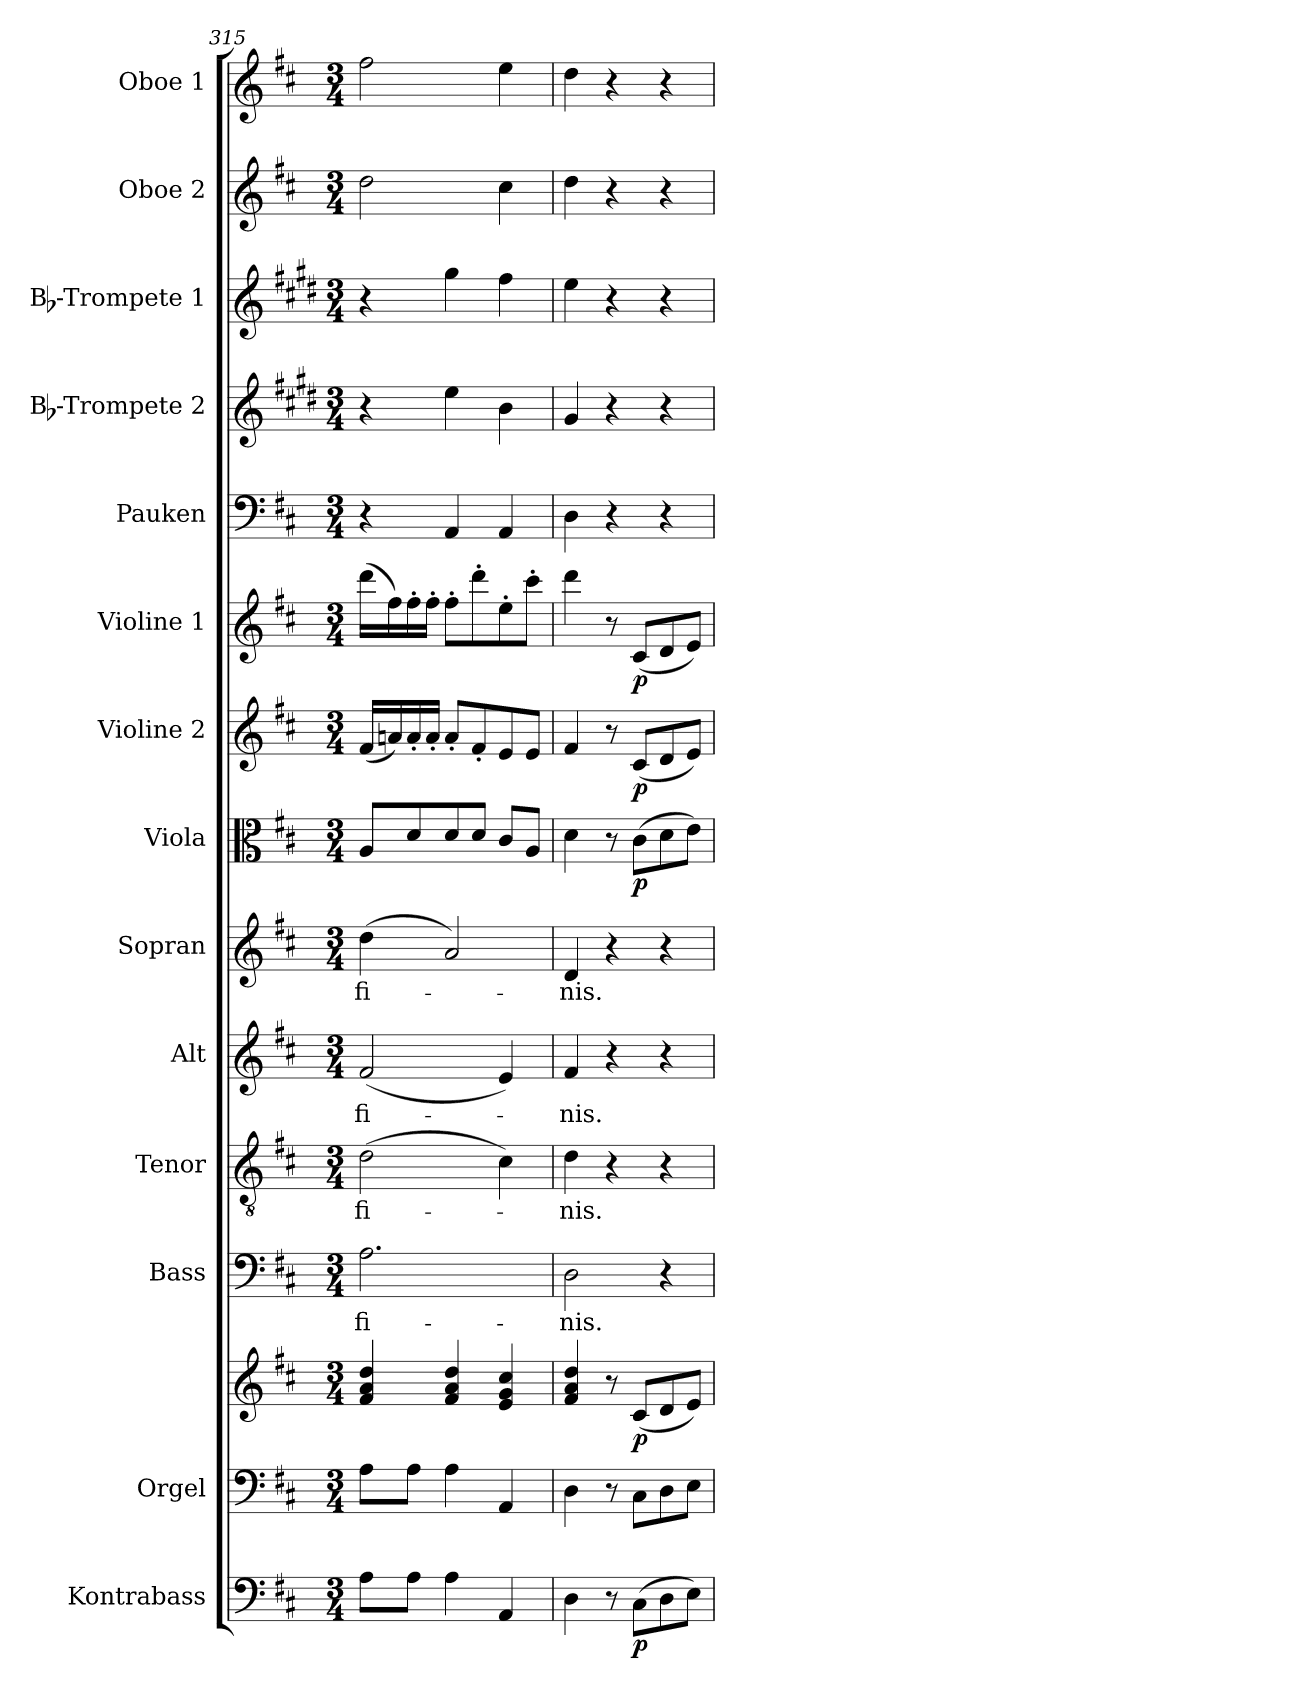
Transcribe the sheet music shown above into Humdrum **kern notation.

**kern	**dynam	**kern	**kern	**dynam	**kern	**text	**kern	**text	**kern	**text	**kern	**text	**kern	**dynam	**kern	**dynam	**kern	**dynam	**kern	**kern	**kern	**kern	**kern
*part14	*part14	*part13	*part13	*part13	*part12	*part12	*part11	*part11	*part10	*part10	*part9	*part9	*part8	*part8	*part7	*part7	*part6	*part6	*part5	*part4	*part3	*part2	*part1
*staff15	*staff15	*staff14	*staff13	*staff13/14	*staff12	*staff12	*staff11	*staff11	*staff10	*staff10	*staff9	*staff9	*staff8	*staff8	*staff7	*staff7	*staff6	*staff6	*staff5	*staff4	*staff3	*staff2	*staff1
*I"Kontrabass	*	*I"Orgel	*	*	*I"Bass	*	*I"Tenor	*	*I"Alt	*	*I"Sopran	*	*I"Viola	*	*I"Violine 2	*	*I"Violine 1	*	*I"Pauken	*I"Bb-Trompete 2	*I"Bb-Trompete 1	*I"Oboe 2	*I"Oboe 1
*I'Kb.	*	*I'Org.	*	*	*I'B.	*	*I'T.	*	*I'A.	*	*I'S.	*	*I'Vla.	*	*I'Vl. 2	*	*I'Vl. 1	*	*I'Pk.	*I'Bb Trp. 2	*I'Bb Trp. 1	*I'Ob. 2	*I'Ob. 1
*clefF4	*	*clefF4	*clefG2	*	*clefF4	*	*clefGv2	*	*clefG2	*	*clefG2	*	*clefC3	*	*clefG2	*	*clefG2	*	*clefF4	*clefG2	*clefG2	*clefG2	*clefG2
*ITrd7c12	*	*	*	*	*	*	*	*	*	*	*	*	*	*	*	*	*	*	*	*ITrd1c2	*ITrd1c2	*	*
*k[f#c#]	*	*k[f#c#]	*k[f#c#]	*	*k[f#c#]	*	*k[f#c#]	*	*k[f#c#]	*	*k[f#c#]	*	*k[f#c#]	*	*k[f#c#]	*	*k[f#c#]	*	*k[f#c#]	*k[f#c#]	*k[f#c#]	*k[f#c#]	*k[f#c#]
*D:	*	*D:	*D:	*	*D:	*	*D:	*	*D:	*	*D:	*	*D:	*	*D:	*	*D:	*	*D:	*D:	*D:	*D:	*D:
*M3/4	*	*M3/4	*M3/4	*	*M3/4	*	*M3/4	*	*M3/4	*	*M3/4	*	*M3/4	*	*M3/4	*	*M3/4	*	*M3/4	*M3/4	*M3/4	*M3/4	*M3/4
=315	=315	=315	=315	=315	=315	=315	=315	=315	=315	=315	=315	=315	=315	=315	=315	=315	=315	=315	=315	=315	=315	=315	=315
!	!	!	!	!	!	!LO:LY:b	!	!LO:LY:b	!	!LO:LY:b	!	!LO:LY:b	!	!	!	!	!	!	!	!	!	!	!
8AA\L	.	8A\L	4f#/ 4a/ 4dd/	.	2.A\	fi-	(>2d\	fi-	(<2f#/	fi-	(>4dd\	fi-	8A/L	.	(<16f#/LL	.	(>16ddd\LL	.	4r	4r	4r	2dd\	2ff#\
.	.	.	.	.	.	.	.	.	.	.	.	.	.	.	16an/)	.	16ff#\)	.	.	.	.	.	.
8AA\J	.	8A\J	.	.	.	.	.	.	.	.	.	.	8d/	.	16a'</	.	16ff#'>\	.	.	.	.	.	.
.	.	.	.	.	.	.	.	.	.	.	.	.	.	.	16a'</JJ	.	16ff#'>\JJ	.	.	.	.	.	.
4AA\	.	4A\	4f#/ 4a/ 4dd/	.	.	.	.	.	.	.	2a/)	.	8d/	.	8a'</L	.	8ff#'>\L	.	4AA/	4dd\	4ff#\	.	.
.	.	.	.	.	.	.	.	.	.	.	.	.	8d/J	.	8f#'</	.	8ddd'>\	.	.	.	.	.	.
4AAA/	.	4AA/	4e/ 4g/ 4cc#/	.	.	.	4c#\)	.	4e/)	.	.	.	8c#/L	.	8e/	.	8ee'>\	.	4AA/	4a\	4ee\	4cc#\	4ee\
.	.	.	.	.	.	.	.	.	.	.	.	.	8A/J	.	8e/J	.	8ccc#'>\J	.	.	.	.	.	.
=316	=316	=316	=316	=316	=316	=316	=316	=316	=316	=316	=316	=316	=316	=316	=316	=316	=316	=316	=316	=316	=316	=316	=316
!	!	!	!	!	!	!LO:LY:b	!	!LO:LY:b	!	!LO:LY:b	!	!LO:LY:b	!	!	!	!	!	!	!	!	!	!	!
4DD\	.	4D\	4f#/ 4a/ 4dd/	.	2D\	-nis.	4d\	-nis.	4f#/	-nis.	4d/	-nis.	4d\	.	4f#/	.	4ddd\	.	4D\	4f#/	4dd\	4dd\	4dd\
8r	.	8r	8r	.	.	.	4r	.	4r	.	4r	.	8r	.	8r	.	8r	.	4r	4r	4r	4r	4r
!	!LO:DY:b	!	!	!LO:DY:b	!	!	!	!	!	!	!	!	!	!LO:DY:b	!	!LO:DY:b	!	!LO:DY:b	!	!	!	!	!
(>8CC#\L	p	8C#\L	(<8c#/L	p	.	.	.	.	.	.	.	.	(>8c#\L	p	(<8c#/L	p	(<8c#/L	p	.	.	.	.	.
8DD\	.	8D\	8d/	.	4r	.	4r	.	4r	.	4r	.	8d\	.	8d/	.	8d/	.	4r	4r	4r	4r	4r
8EE\J)	.	8E\J	8e/J)	.	.	.	.	.	.	.	.	.	8e\J)	.	8e/J)	.	8e/J)	.	.	.	.	.	.
=	=	=	=	=	=	=	=	=	=	=	=	=	=	=	=	=	=	=	=	=	=	=	=
*-	*-	*-	*-	*-	*-	*-	*-	*-	*-	*-	*-	*-	*-	*-	*-	*-	*-	*-	*-	*-	*-	*-	*-
